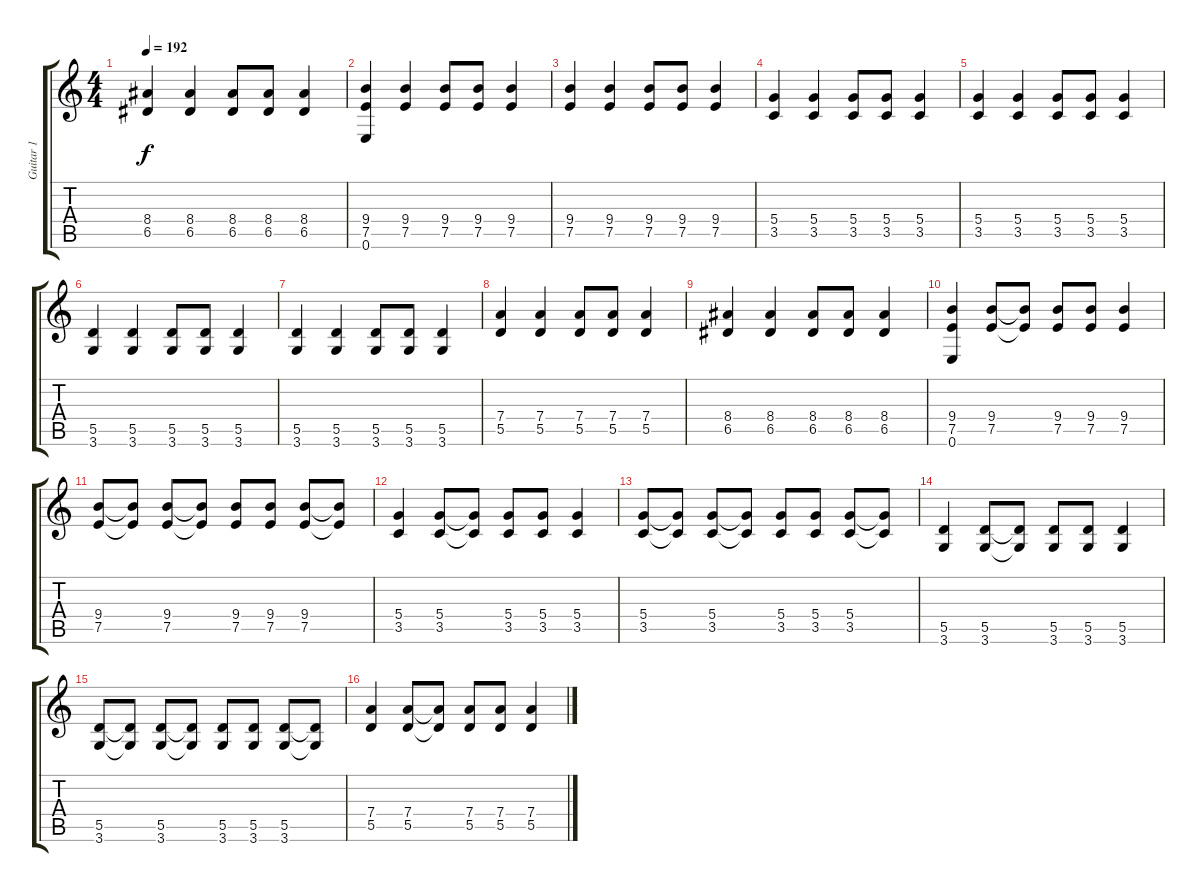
\track ("Guitar 1" "Guitar 1") {instrument distortionguitar}
\staff {score tabs}
\tuning (E4 B3 G3 D3 A2 E2) {hide}
\ts (4 4)
\tempo 192
\clef g2
\ks c
(8.4 6.5).4{dy f} (8.4 6.5).4 (8.4 6.5).8 (8.4 6.5).8 (8.4 6.5).4 |
(9.4 7.5 0.6).4 (9.4 7.5).4 (9.4 7.5).8 (9.4 7.5).8 (9.4 7.5).4 |
(9.4 7.5).4 (9.4 7.5).4 (9.4 7.5).8 (9.4 7.5).8 (9.4 7.5).4 |
(5.4 3.5).4 (5.4 3.5).4 (5.4 3.5).8 (5.4 3.5).8 (5.4 3.5).4 |
(5.4 3.5).4 (5.4 3.5).4 (5.4 3.5).8 (5.4 3.5).8 (5.4 3.5).4 |
(5.5 3.6).4 (5.5 3.6).4 (5.5 3.6).8 (5.5 3.6).8 (5.5 3.6).4 |
(5.5 3.6).4 (5.5 3.6).4 (5.5 3.6).8 (5.5 3.6).8 (5.5 3.6).4 |
(7.4 5.5).4 (7.4 5.5).4 (7.4 5.5).8 (7.4 5.5).8 (7.4 5.5).4 |
(8.4 6.5).4 (8.4 6.5).4 (8.4 6.5).8 (8.4 6.5).8 (8.4 6.5).4 |
(9.4 7.5 0.6).4{volume 16} (9.4 7.5).8{volume 16} (9.4{t} 7.5{t}).8{volume 16} (9.4 7.5).8{volume 15} (9.4 7.5).8{volume 15} (9.4 7.5).4{volume 15} |
(9.4 7.5).8{volume 15} (9.4{t} 7.5{t}).8{volume 15} (9.4 7.5).8{volume 15} (9.4{t} 7.5{t}).8{volume 14} (9.4 7.5).8{volume 14} (9.4 7.5).8{volume 14} (9.4 7.5).8{volume 14} (9.4{t} 7.5{t}).8{volume 14} |
(5.4 3.5).4{volume 14} (5.4 3.5).8{volume 14} (5.4{t} 3.5{t}).8{volume 14} (5.4 3.5).8{volume 13} (5.4 3.5).8{volume 13} (5.4 3.5).4{volume 13} |
(5.4 3.5).8{volume 13} (5.4{t} 3.5{t}).8{volume 13} (5.4 3.5).8{volume 13} (5.4{t} 3.5{t}).8{volume 12} (5.4 3.5).8{volume 12} (5.4 3.5).8{volume 12} (5.4 3.5).8{volume 12} (5.4{t} 3.5{t}).8{volume 12} |
(5.5 3.6).4{volume 12} (5.5 3.6).8{volume 12} (5.5{t} 3.6{t}).8{volume 12} (5.5 3.6).8{volume 11} (5.5 3.6).8{volume 11} (5.5 3.6).4{volume 11} |
(5.5 3.6).8{volume 11} (5.5{t} 3.6{t}).8{volume 11} (5.5 3.6).8{volume 11} (5.5{t} 3.6{t}).8{volume 10} (5.5 3.6).8{volume 10} (5.5 3.6).8{volume 10} (5.5 3.6).8{volume 10} (5.5{t} 3.6{t}).8{volume 10} |
(7.4 5.5).4{volume 10} (7.4 5.5).8{volume 10} (7.4{t} 5.5{t}).8{volume 10} (7.4 5.5).8{volume 9} (7.4 5.5).8{volume 9} (7.4 5.5).4{volume 9}
